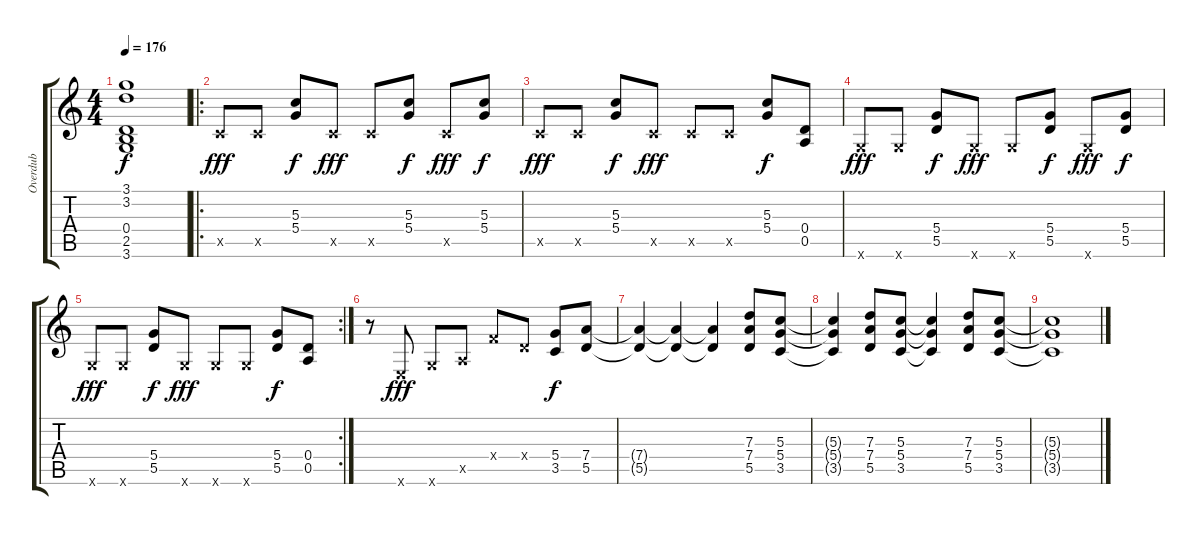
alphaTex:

\track ("Overdub" "Overdub") {instrument fretlessbass}
\staff {score tabs}
\tuning (E4 B3 G3 D3 A2 E2) {hide}
\ts (4 4)
\tempo 176
\clef g2
\ks c
(3.1{t} 3.2 0.4{t} 2.5{t} 3.6{t}).1{dy f} |
\ro
3.5{x}.8{dy fff} 3.5{x}.8 (5.3 5.4).8{dy f} 3.5{x}.8{dy fff} 3.5{x}.8 (5.3 5.4).8{dy f} 3.5{x}.8{dy fff} (5.3 5.4).8{dy f} |
3.5{x}.8{dy fff} 3.5{x}.8 (5.3 5.4).8{dy f} 3.5{x}.8{dy fff} 3.5{x}.8 3.5{x}.8 (5.3 5.4).8{dy f} (0.4 0.5).8 |
3.6{x}.8{dy fff} 3.6{x}.8 (5.4 5.5).8{dy f} 3.6{x}.8{dy fff} 3.6{x}.8 (5.4 5.5).8{dy f} 3.6{x}.8{dy fff} (5.4 5.5).8{dy f} |
\rc 2
3.6{x}.8{dy fff} 3.6{x}.8 (5.4 5.5).8{dy f} 3.6{x}.8{dy fff} 3.6{x}.8 3.6{x}.8 (5.4 5.5).8{dy f} (0.4 0.5).8 |
r.8 0.6{x}.8{dy fff} 3.6{x}.8 0.5{x}.8 3.4{x}.8 0.4{x}.8 (5.4 3.5).8{dy f} (7.4 5.5).8 |
(7.4{t} 5.5{t}).4 (7.4{t} 5.5{t}).4 (7.4{t} 5.5{t}).4 (7.3 7.4 5.5).8 (5.3 5.4 3.5).8 |
(5.3{t} 5.4{t} 3.5{t}).4 (7.3 7.4 5.5).8 (5.3 5.4 3.5).8 (5.3{t} 5.4{t} 3.5{t}).4 (7.3 7.4 5.5).8 (5.3 5.4 3.5).8 |
(5.3{t} 5.4{t} 3.5{t}).1
